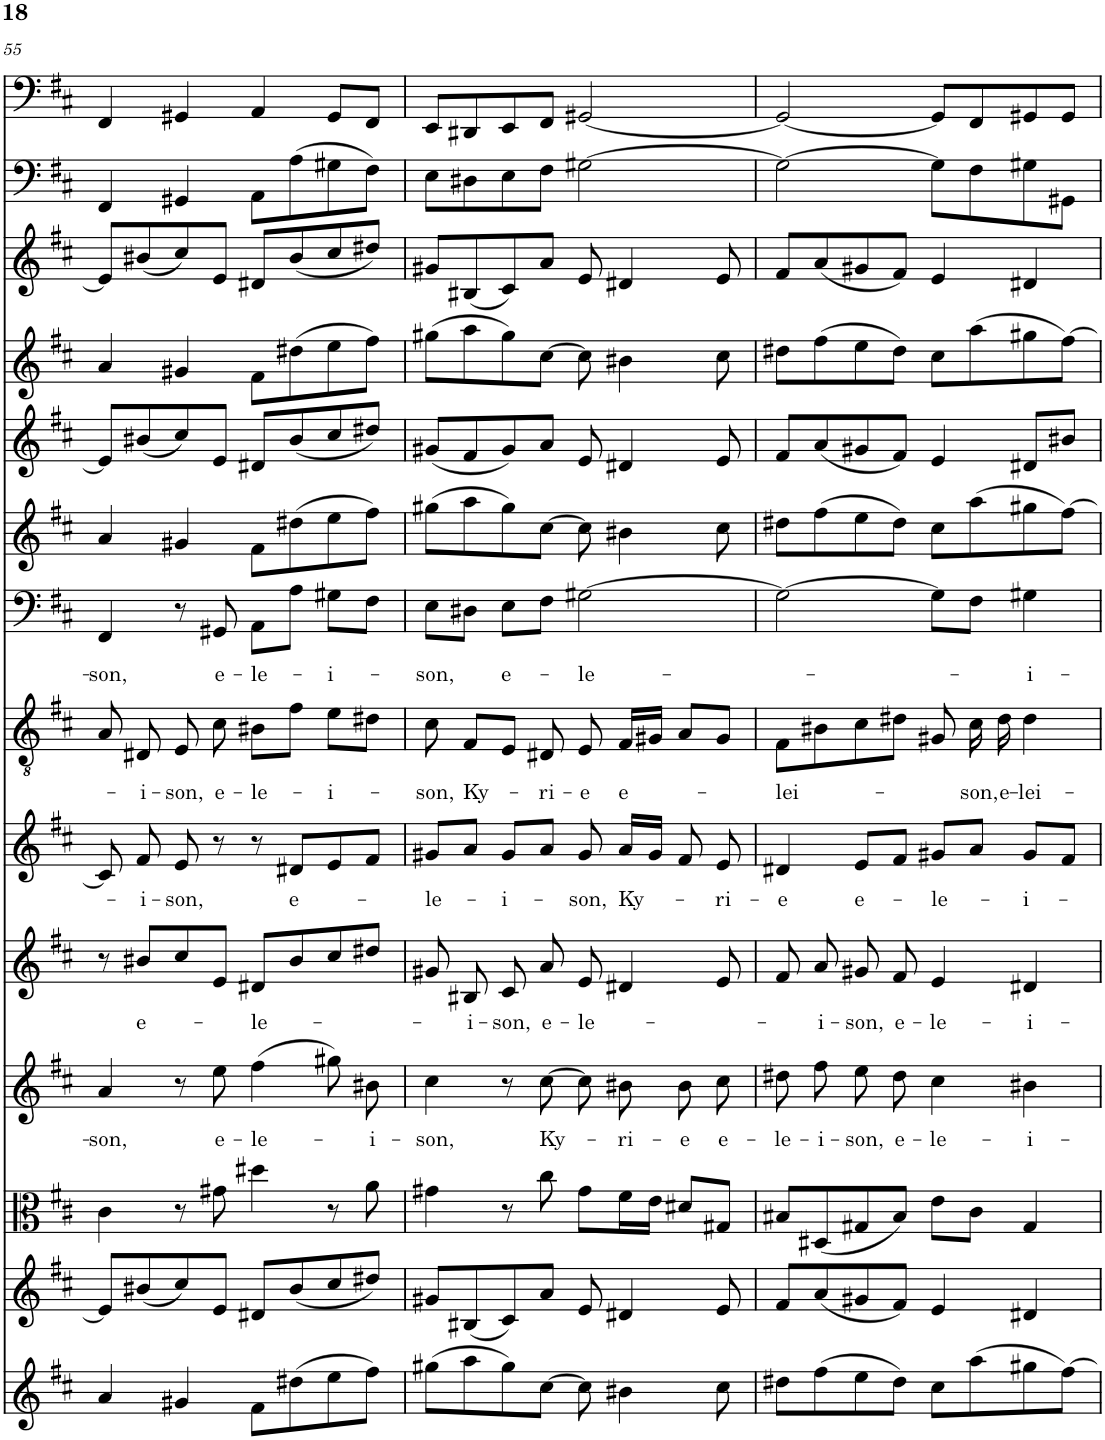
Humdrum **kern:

**kern	**kern	**kern	**kern	**text	**kern	**text	**kern	**text	**kern	**text	**kern	**text	**kern	**kern	**kern	**kern	**kern	**kern
*part14	*part13	*part12	*part11	*part11	*part10	*part10	*part9	*part9	*part8	*part8	*part7	*part7	*part6	*part5	*part4	*part3	*part2	*part1
*staff14	*staff13	*staff12	*staff11	*staff11	*staff10	*staff10	*staff9	*staff9	*staff8	*staff8	*staff7	*staff7	*staff6	*staff5	*staff4	*staff3	*staff2	*staff1
*I"Piano	*I"Piano	*I"Piano	*I"Piano	*	*I"Piano	*	*I"Piano	*	*I"Piano	*	*I"Piano	*	*I"Piano	*I"Piano	*I"Piano	*I"Piano	*I"Piano	*I"Piano
*I'Pno	*I'Pno	*I'Pno	*I'Pno	*	*I'Pno	*	*I'Pno	*	*I'Pno	*	*I'Pno	*	*I'Pno	*I'Pno	*I'Pno	*I'Pno	*I'Pno	*I'Pno
!!LO:PB:g=z
*clefG2	*clefG2	*clefC3	*clefG2	*	*clefG2	*	*clefG2	*	*clefGv2	*	*clefF4	*	*clefG2	*clefG2	*clefG2	*clefG2	*clefF4	*clefF4
*k[f#c#]	*k[f#c#]	*k[f#c#]	*k[f#c#]	*	*k[f#c#]	*	*k[f#c#]	*	*k[f#c#]	*	*k[f#c#]	*	*k[f#c#]	*k[f#c#]	*k[f#c#]	*k[f#c#]	*k[f#c#]	*k[f#c#]
*b:	*b:	*b:	*b:	*	*b:	*	*b:	*	*b:	*	*b:	*	*b:	*b:	*b:	*b:	*b:	*b:
*M4/4	*M4/4	*M4/4	*M4/4	*	*M4/4	*	*M4/4	*	*M4/4	*	*M4/4	*	*M4/4	*M4/4	*M4/4	*M4/4	*M4/4	*M4/4
=55	=55	=55	=55	=55	=55	=55	=55	=55	=55	=55	=55	=55	=55	=55	=55	=55	=55	=55
!	!	!	!	!LO:LY:b	!	!	!	!	!	!	!	!LO:LY:b	!	!	!	!	!	!
4a/	8e/L]	4c#\	4a/	-son,	8r	.	8c#/]	.	8A/	.	4FF#/	-son,	4a/	8e/L]	4a/	8e/L]	4FF#/	4FF#/
!	!	!	!	!	!	!LO:LY:b	!	!LO:LY:b	!	!LO:LY:b	!	!	!	!	!	!	!	!
.	(8b#X/	.	.	.	8b#X/L	e-	8f#/	-i-	8D#X/	-i-	.	.	.	(8b#X/	.	(8b#X/	.	.
!	!	!	!	!	!	!	!	!LO:LY:b	!	!LO:LY:b	!	!	!	!	!	!	!	!
4g#X/	8cc#/)	8r	8r	.	8cc#/	.	8e/	-son,	8E/	-son,	8r	.	4g#X/	8cc#/)	4g#X/	8cc#/)	4GG#X/	4GG#X/
!	!	!	!	!LO:LY:b	!	!	!	!	!	!LO:LY:b	!	!LO:LY:b	!	!	!	!	!	!
.	8e/J	8g#X\	8ee\	e-	8e/J	.	8r	.	8c#\	e-	8GG#X/	e-	.	8e/J	.	8e/J	.	.
!	!	!	!	!LO:LY:b	!	!LO:LY:b	!	!	!	!LO:LY:b	!	!LO:LY:b	!	!	!	!	!	!
8f#\L	8d#X/L	4dd#X\	(4ff#\	-le-	8d#X/L	-le-	8r	.	8B#X\L	-le-	8AA\L	-le-	8f#\L	8d#X/L	8f#\L	8d#X/L	8AA\L	4AA/
!	!	!	!	!	!	!	!	!LO:LY:b	!	!	!	!	!	!	!	!	!	!
(8dd#X\	(8b#/	.	.	.	8b#/	.	8d#X/L	e-	8f#\J	.	8A\J	.	(8dd#X\	(8b#/	(8dd#X\	(8b#/	(8A\	.
!	!	!	!	!	!	!	!	!	!	!LO:LY:b	!	!LO:LY:b	!	!	!	!	!	!
8ee\	8cc#/	8r	8gg#X\L)	.	8cc#/	.	8e/	.	8e\L	-i-	8G#X\L	-i-	8ee\	8cc#/	8ee\	8cc#/	8G#X\	8GG#/L
!	!	!	!	!LO:LY:b	!	!	!	!	!	!	!	!	!	!	!	!	!	!
8ff#\J)	8dd#X/J)	8a\	8b#X\J	-i-	8dd#X/J	.	8f#/J	.	8d#X\J	.	8F#\J	.	8ff#\J)	8dd#X/J)	8ff#\J)	8dd#X/J)	8F#\J)	8FF#/J
=56	=56	=56	=56	=56	=56	=56	=56	=56	=56	=56	=56	=56	=56	=56	=56	=56	=56	=56
!	!	!	!	!LO:LY:b	!	!	!	!LO:LY:b	!	!LO:LY:b	!	!LO:LY:b	!	!	!	!	!	!
(8gg#X\L	8g#X/L	4g#X\	4cc#\	-son,	8g#X/	.	8g#X/L	-le-	8c#\	-son,	8E\L	-son,	(8gg#X\L	(8g#X/L	(8gg#X\L	8g#X/L	8E\L	8EE/L
!	!	!	!	!	!	!LO:LY:b	!	!	!	!LO:LY:b	!	!	!	!	!	!	!	!
8aa\	(8B#X/	.	.	.	8B#X/	-i-	8a/J	.	8F#/L	Ky-	8D#X\J	.	8aa\	8f#/	8aa\	(8B#X/	8D#X\	8DD#X/
!	!	!	!	!	!	!LO:LY:b	!	!LO:LY:b	!	!	!	!LO:LY:b	!	!	!	!	!	!
8gg#\)	8c#/)	8r	8r	.	8c#/	-son,	8g#/L	-i-	8E/J	.	8E\L	e-	8gg#\)	8g#/)	8gg#\)	8c#/)	8E\	8EE/
!	!	!	!	!LO:LY:b	!	!LO:LY:b	!	!	!	!LO:LY:b	!	!	!	!	!	!	!	!
[8cc#\J	8a/J	8cc#\	[8cc#\	Ky-	8a/	e-	8a/J	.	8D#X/	-ri-	8F#\J	.	[8cc#\J	8a/J	[8cc#\J	8a/J	8F#\J	8FF#/J
!	!	!	!	!	!	!LO:LY:b	!	!LO:LY:b	!	!LO:LY:b	!	!LO:LY:b	!	!	!	!	!	!
8cc#\]	8e/	8g#\L	8cc#\L]	.	8e/	-le-	8g#/	-son,	8E/	-e	[2G#X\	-le-	8cc#\]	8e/	8cc#\]	8e/	[2G#X\	[2GG#X/
!	!	!	!	!LO:LY:b	!	!	!	!LO:LY:b	!	!LO:LY:b	!	!	!	!	!	!	!	!
4b#X\	4d#X/	16f#\L	8b#X\J	-ri-	4d#X/	.	16a/LL	Ky-	16F#/LL	e-	.	.	4b#X\	4d#X/	4b#X\	4d#X/	.	.
.	.	16e\JJ	.	.	.	.	16g#/JJ	.	16G#X/JJ	.	.	.	.	.	.	.	.	.
!	!	!	!	!LO:LY:b	!	!	!	!	!	!	!	!	!	!	!	!	!	!
.	.	8d#X/L	8b#\L	-e	.	.	8f#/	.	8A/L	.	.	.	.	.	.	.	.	.
!	!	!	!	!LO:LY:b	!	!	!	!LO:LY:b	!	!	!	!	!	!	!	!	!	!
8cc#\	8e/	8G#X/J	8cc#\J	e-	8e/	.	8e/	-ri-	8G#/J	.	.	.	8cc#\	8e/	8cc#\	8e/	.	.
=57	=57	=57	=57	=57	=57	=57	=57	=57	=57	=57	=57	=57	=57	=57	=57	=57	=57	=57
!	!	!	!	!LO:LY:b	!	!	!	!LO:LY:b	!	!LO:LY:b	!	!	!	!	!	!	!	!
8dd#X\L	8f#/L	8B#X/L	8dd#X\L	-le-	8f#/	.	4d#X/	-e	8F#\L	-lei-	2G#\_	.	8dd#X\L	8f#/L	8dd#X\L	8f#/L	2G#\_	2GG#/_
!	!	!	!	!LO:LY:b	!	!LO:LY:b	!	!	!	!	!	!	!	!	!	!	!	!
(8ff#\	(8a/	(8D#X/	8ff#\J	-i-	8a/	-i-	.	.	8B#X\	.	.	.	(8ff#\	(8a/	(8ff#\	(8a/	.	.
!	!	!	!	!LO:LY:b	!	!LO:LY:b	!	!LO:LY:b	!	!	!	!	!	!	!	!	!	!
8ee\	8g#X/	8G#X/	8ee\L	-son,	8g#X/	-son,	8e/L	e-	8c#\	.	.	.	8ee\	8g#X/	8ee\	8g#X/	.	.
!	!	!	!	!LO:LY:b	!	!LO:LY:b	!	!	!	!	!	!	!	!	!	!	!	!
8dd#\J)	8f#/J)	8B#/J)	8dd#\J	e-	8f#/	e-	8f#/J	.	8d#X\J	.	.	.	8dd#\J)	8f#/J)	8dd#\J)	8f#/J)	.	.
!	!	!	!	!LO:LY:b	!	!LO:LY:b	!	!LO:LY:b	!	!	!	!	!	!	!	!	!	!
8cc#\L	4e/	8e\L	4cc#\	-le-	4e/	-le-	8g#X/L	-le-	8G#X/	.	8G#\L]	.	8cc#\L	4e/	8cc#\L	4e/	8G#\L]	8GG#/L]
!	!	!	!	!	!	!	!	!	!	!LO:LY:b	!	!	!	!	!	!	!	!
(8aa\	.	8c#\J	.	.	.	.	8a/J	.	16c#\	-son,	8F#\J	.	(8aa\	.	(8aa\	.	8F#\	8FF#/
!	!	!	!	!	!	!	!	!	!	!LO:LY:b	!	!	!	!	!	!	!	!
.	.	.	.	.	.	.	.	.	16d#\	e-	.	.	.	.	.	.	.	.
!	!	!	!	!LO:LY:b	!	!LO:LY:b	!	!LO:LY:b	!	!LO:LY:b	!	!LO:LY:b	!	!	!	!	!	!
8gg#X\	4d#X/	4G#/	4b#X\	-i-	4d#X/	-i-	8g#/L	-i-	4d#\	-lei-	4G#X\	-i-	8gg#X\	8d#X/L	8gg#X\	4d#X/	8G#X\	8GG#X/
[8ff#\J)	.	.	.	.	.	.	8f#/J	.	.	.	.	.	[8ff#\J)	8b#X/J	[8ff#\J)	.	8GG#X\J	8GG#/J
=	=	=	=	=	=	=	=	=	=	=	=	=	=	=	=	=	=	=
*-	*-	*-	*-	*-	*-	*-	*-	*-	*-	*-	*-	*-	*-	*-	*-	*-	*-	*-
